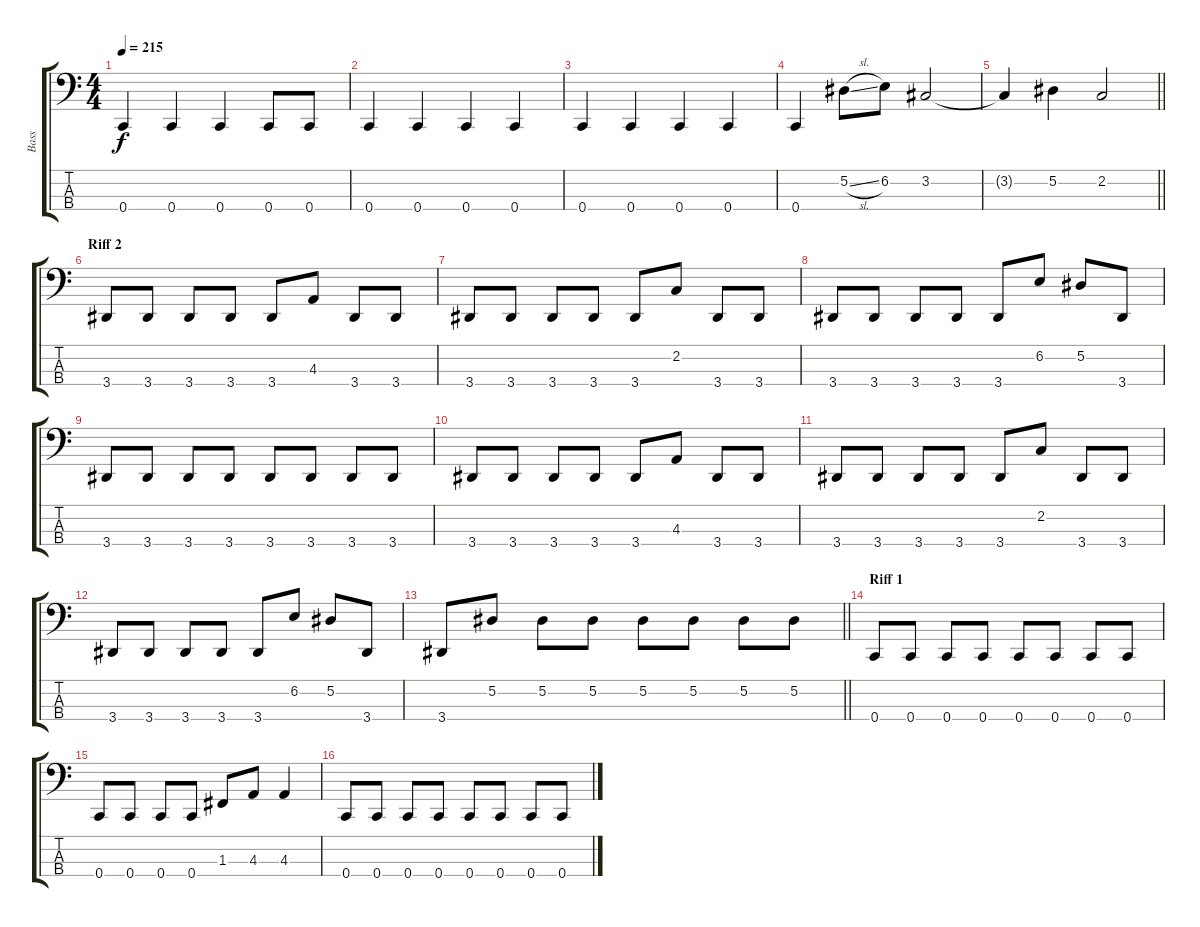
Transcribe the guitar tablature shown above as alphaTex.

\track ("Bass" "Bass") {instrument electricbassfinger}
\staff {score tabs}
\tuning (Eb2 Bb1 F1 C1) {hide}
\ts (4 4)
\tempo 215
\clef f4
\ks c
0.4.4{dy f} 0.4.4 0.4.4 0.4.8 0.4.8 |
0.4.4 0.4.4 0.4.4 0.4.4 |
0.4.4 0.4.4 0.4.4 0.4.4 |
0.4.4 5.2{sl}.8 6.2.8 3.2.2 |
\barLineRight lightlight
3.2{t}.4 5.2.4 2.2.2 |
\section ("" "Riff 2")
3.4.8 3.4.8 3.4.8 3.4.8 3.4.8 4.3.8 3.4.8 3.4.8 |
3.4.8 3.4.8 3.4.8 3.4.8 3.4.8 2.2.8 3.4.8 3.4.8 |
3.4.8 3.4.8 3.4.8 3.4.8 3.4.8 6.2.8 5.2.8 3.4.8 |
3.4.8 3.4.8 3.4.8 3.4.8 3.4.8 3.4.8 3.4.8 3.4.8 |
3.4.8 3.4.8 3.4.8 3.4.8 3.4.8 4.3.8 3.4.8 3.4.8 |
3.4.8 3.4.8 3.4.8 3.4.8 3.4.8 2.2.8 3.4.8 3.4.8 |
3.4.8 3.4.8 3.4.8 3.4.8 3.4.8 6.2.8 5.2.8 3.4.8 |
\barLineRight lightlight
3.4.8 5.2.8 5.2.8 5.2.8 5.2.8 5.2.8 5.2.8 5.2.8 |
\section ("" "Riff 1")
0.4.8 0.4.8 0.4.8 0.4.8 0.4.8 0.4.8 0.4.8 0.4.8 |
0.4.8 0.4.8 0.4.8 0.4.8 1.3.8 4.3.8 4.3.4 |
0.4.8 0.4.8 0.4.8 0.4.8 0.4.8 0.4.8 0.4.8 0.4.8
